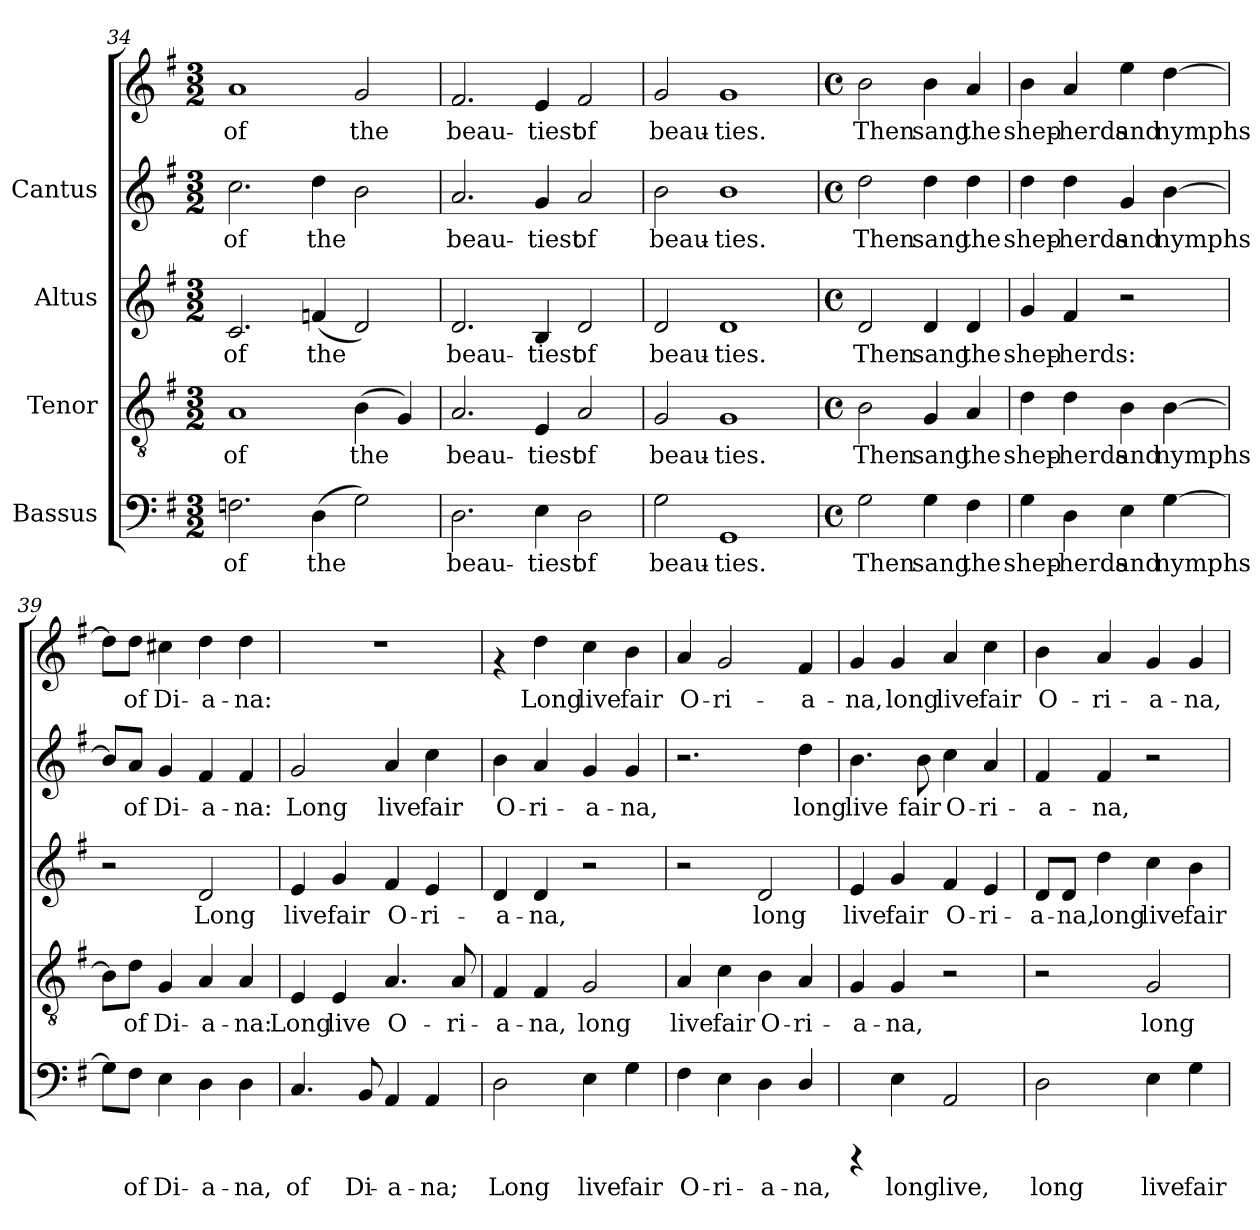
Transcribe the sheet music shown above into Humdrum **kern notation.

**kern	**text	**kern	**text	**kern	**text	**kern	**text	**kern	**text
*part4	*part4	*part3	*part3	*part2	*part2	*part1	*part1	*part1	*part1
*staff5	*staff5	*staff4	*staff4	*staff3	*staff3	*staff2	*staff2	*staff1	*staff1
*I"Bassus	*	*I"Tenor	*	*I"Altus	*	*I"Cantus	*	*	*
*clefF4	*	*clefGv2	*	*clefG2	*	*clefG2	*	*clefG2	*
*k[f#]	*	*k[f#]	*	*k[f#]	*	*k[f#]	*	*k[f#]	*
*G:	*	*G:	*	*G:	*	*G:	*	*G:	*
*M3/2	*	*M3/2	*	*M3/2	*	*M3/2	*	*M3/2	*
=34	=34	=34	=34	=34	=34	=34	=34	=34	=34
!	!LO:LY:b:cj	!	!LO:LY:b:cj	!	!LO:LY:b:cj	!	!LO:LY:b:cj	!	!LO:LY:b:cj
2.Fn\	of	1A	of	2.c/	of	2.cc\	of	1a	of
!	!LO:LY:b:cj	!	!	!	!LO:LY:b:cj	!	!LO:LY:b:cj	!	!
(>4D\	the	.	.	(<4fn/	the	4dd\	the	.	.
!	!LO:LY:b:cj	!	!LO:LY:b:cj	!	!LO:LY:b:cj	!	!LO:LY:b:cj	!	!LO:LY:b:cj
2G\)	.	(>4B\	the	2d/)	.	2b\	-	2g/	the
!	!	!	!LO:LY:b:cj	!	!	!	!	!	!
.	.	4G/)	.	.	.	.	.	.	.
=35	=35	=35	=35	=35	=35	=35	=35	=35	=35
!	!LO:LY:b:cj	!	!LO:LY:b:cj	!	!LO:LY:b:cj	!	!LO:LY:b:cj	!	!LO:LY:b:cj
2.D\	beau-	2.A/	beau-	2.d/	beau-	2.a/	beau-	2.f#/	-beau-
!	!LO:LY:b:cj	!	!LO:LY:b:cj	!	!LO:LY:b:cj	!	!LO:LY:b:cj	!	!LO:LY:b:cj
4E\	-tiest	4E/	-tiest	4B/	-tiest	4g/	-tiest	4e/	-tiest
!	!LO:LY:b:cj	!	!LO:LY:b:cj	!	!LO:LY:b:cj	!	!LO:LY:b:cj	!	!LO:LY:b:cj
2D\	of	2A/	of	2d/	of	2a/	of	2f#/	of
!!LO:LB:g=z
=36	=36	=36	=36	=36	=36	=36	=36	=36	=36
!	!LO:LY:b:cj	!	!LO:LY:b:cj	!	!LO:LY:b:cj	!	!LO:LY:b:cj	!	!LO:LY:b:cj
2G\	beau-	2G/	beau-	2d/	beau-	2b\	beau-	2g/	beau-
!	!LO:LY:b:cj	!	!LO:LY:b:cj	!	!LO:LY:b:cj	!	!LO:LY:b:cj	!	!LO:LY:b:cj
1GG	-ties.	1G	-ties.	1d	-ties.	1b	-ties.	1g	-ties.
=37	=37	=37	=37	=37	=37	=37	=37	=37	=37
*M4/4	*	*M4/4	*	*M4/4	*	*M4/4	*	*M4/4	*
*met(c)	*	*met(c)	*	*met(c)	*	*met(c)	*	*met(c)	*
*	*	*	*	*	*	*	*	*MM156	*
!	!LO:LY:b:cj	!	!LO:LY:b:cj	!	!LO:LY:b:cj	!	!LO:LY:b:cj	!	!LO:LY:b:cj
2G\	Then	2B\	Then	2d/	Then	2dd\	Then	2b\	Then
!	!LO:LY:b:cj	!	!LO:LY:b:cj	!	!LO:LY:b:cj	!	!LO:LY:b:cj	!	!LO:LY:b:cj
4G\	sang	4G/	sang	4d/	sang	4dd\	sang	4b\	sang
!	!LO:LY:b:cj	!	!LO:LY:b:cj	!	!LO:LY:b:cj	!	!LO:LY:b:cj	!	!LO:LY:b:cj
4F#\	the	4A/	the	4d/	the	4dd\	the	4a/	the
=38	=38	=38	=38	=38	=38	=38	=38	=38	=38
!	!LO:LY:b:cj	!	!LO:LY:b:cj	!	!LO:LY:b:cj	!	!LO:LY:b:cj	!	!LO:LY:b:cj
4G\	shep-	4d\	shep-	4g/	shep-	4dd\	shep-	4b\	shep-
!	!LO:LY:b:cj	!	!LO:LY:b:cj	!	!LO:LY:b:cj	!	!LO:LY:b:cj	!	!LO:LY:b:cj
4D\	-herds	4d\	-herds	4f#/	-herds:	4dd\	-herds	4a/	-herds
!	!LO:LY:b:cj	!	!LO:LY:b:cj	!	!	!	!LO:LY:b:cj	!	!LO:LY:b:cj
4E\	and	4B\	and	2r	.	4g/	and	4ee\	and
!	!LO:LY:b:cj	!	!LO:LY:b:cj	!	!	!	!LO:LY:b:cj	!	!LO:LY:b:cj
[>4G\	nymphs	[>4B\	nymphs	.	.	[>4b\	nymphs	[>4dd\	nymphs
=39	=39	=39	=39	=39	=39	=39	=39	=39	=39
!	!LO:LY:b:cj	!	!LO:LY:b:cj	!	!	!	!LO:LY:b:cj	!	!LO:LY:b:cj
8G\L]	.	8B\L]	.	2r	.	8b/L]	.	8dd\L]	.
!	!LO:LY:b:cj	!	!LO:LY:b:cj	!	!	!	!LO:LY:b:cj	!	!LO:LY:b:cj
8F#\J	of	8d\J	of	.	.	8a/J	of	8dd\J	of
!	!LO:LY:b:cj	!	!LO:LY:b:cj	!	!	!	!LO:LY:b:cj	!	!LO:LY:b:cj
4E\	Di-	4G/	Di-	.	.	4g/	Di-	4cc#X\	Di-
!	!LO:LY:b:cj	!	!LO:LY:b:cj	!	!LO:LY:b:cj	!	!LO:LY:b:cj	!	!LO:LY:b:cj
4D\	-a-	4A/	-a-	2d/	Long	4f#/	-a-	4dd\	-a-
!	!LO:LY:b:cj	!	!LO:LY:b:cj	!	!	!	!LO:LY:b:cj	!	!LO:LY:b:cj
4D\	-na,	4A/	-na:	.	.	4f#/	-na:	4dd\	-na:
=40	=40	=40	=40	=40	=40	=40	=40	=40	=40
!	!LO:LY:b:cj	!	!LO:LY:b:cj	!	!LO:LY:b:cj	!	!LO:LY:b:cj	!	!
4.C/	of	4E/	Long	4e/	live	2g/	Long	1r	.
!	!	!	!LO:LY:b:cj	!	!LO:LY:b:cj	!	!	!	!
.	.	4E/	live	4g/	fair	.	.	.	.
!	!LO:LY:b:cj	!	!	!	!	!	!	!	!
8BB/	Di-	.	.	.	.	.	.	.	.
!	!LO:LY:b:cj	!	!LO:LY:b:cj	!	!LO:LY:b:cj	!	!LO:LY:b:cj	!	!
4AA/	-a-	4.A/	O-	4f#/	O-	4a/	live	.	.
!	!LO:LY:b:cj	!	!	!	!LO:LY:b:cj	!	!LO:LY:b:cj	!	!
4AA/	-na;	.	.	4e/	-ri-	4cc\	fair	.	.
!	!	!	!LO:LY:b:cj	!	!	!	!	!	!
.	.	8A/	-ri-	.	.	.	.	.	.
!!LO:PB:g=z
=41	=41	=41	=41	=41	=41	=41	=41	=41	=41
!	!LO:LY:b:cj	!	!LO:LY:b:cj	!	!LO:LY:b:cj	!	!LO:LY:b:cj	!	!
2D\	Long	4F#/	-a-	4d/	-a-	4b\	O-	4rf	.
!	!	!	!LO:LY:b:cj	!	!LO:LY:b:cj	!	!LO:LY:b:cj	!	!LO:LY:b:cj
.	.	4F#/	-na,	4d/	-na,	4a/	-ri-	4dd\	Long
!	!LO:LY:b:cj	!	!LO:LY:b:cj	!	!	!	!LO:LY:b:cj	!	!LO:LY:b:cj
4E\	live	2G/	long	2r	.	4g/	-a-	4cc\	live
!	!LO:LY:b:cj	!	!	!	!	!	!LO:LY:b:cj	!	!LO:LY:b:cj
4G\	fair	.	.	.	.	4g/	-na,	4b\	fair
=42	=42	=42	=42	=42	=42	=42	=42	=42	=42
!	!LO:LY:b:cj	!	!LO:LY:b:cj	!	!	!	!	!	!LO:LY:b:cj
4F#\	O-	4A/	live	2r	.	2.r	.	4a/	O-
!	!LO:LY:b:cj	!	!LO:LY:b:cj	!	!	!	!	!	!LO:LY:b:cj
4E\	-ri-	4c\	fair	.	.	.	.	2g/	-ri-
!	!LO:LY:b:cj	!	!LO:LY:b:cj	!	!LO:LY:b:cj	!	!	!	!
4D\	-a-	4B\	O-	2d/	long	.	.	.	.
!	!LO:LY:b:cj	!	!LO:LY:b:cj	!	!	!	!LO:LY:b:cj	!	!LO:LY:b:cj
4D/	-na,	4A/	-ri-	.	.	4dd\	-long	4f#/	-a-
=43	=43	=43	=43	=43	=43	=43	=43	=43	=43
!	!	!	!LO:LY:b:cj	!	!LO:LY:b:cj	!	!LO:LY:b:cj	!	!LO:LY:b:cj
4rCCC	.	4G/	-a-	4e/	live	4.b\	live	4g/	na,
!	!LO:LY:b:cj	!	!LO:LY:b:cj	!	!LO:LY:b:cj	!	!	!	!LO:LY:b:cj
4E\	long	4G/	-na,	4g/	fair	.	.	4g/	long
!	!	!	!	!	!	!	!LO:LY:b:cj	!	!
.	.	.	.	.	.	8b\	fair	.	.
!	!LO:LY:b:cj	!	!	!	!LO:LY:b:cj	!	!LO:LY:b:cj	!	!LO:LY:b:cj
2AA/	live,	2r	.	4f#/	O-	4cc\	O-	4a/	live
!	!	!	!	!	!LO:LY:b:cj	!	!LO:LY:b:cj	!	!LO:LY:b:cj
.	.	.	.	4e/	-ri-	4a/	-ri-	4cc\	fair
=44	=44	=44	=44	=44	=44	=44	=44	=44	=44
!	!LO:LY:b:cj	!	!	!	!LO:LY:b:cj	!	!LO:LY:b:cj	!	!LO:LY:b:cj
2D\	long	2r	.	8d/L	-a-	4f#/	a-	4b\	-O-
!	!	!	!	!	!LO:LY:b:cj	!	!	!	!
.	.	.	.	8d/J	-na,	.	.	.	.
!	!	!	!	!	!LO:LY:b:cj	!	!LO:LY:b:cj	!	!LO:LY:b:cj
.	.	.	.	4dd\	long	4f#/	-na,	4a/	-ri-
!	!LO:LY:b:cj	!	!LO:LY:b:cj	!	!LO:LY:b:cj	!	!	!	!LO:LY:b:cj
4E\	live	2G/	long	4cc\	live	2r	.	4g/	-a-
!	!LO:LY:b:cj	!	!	!	!LO:LY:b:cj	!	!	!	!LO:LY:b:cj
4G\	fair	.	.	4b\	fair	.	.	4g/	-na,
=	=	=	=	=	=	=	=	=	=
*-	*-	*-	*-	*-	*-	*-	*-	*-	*-
